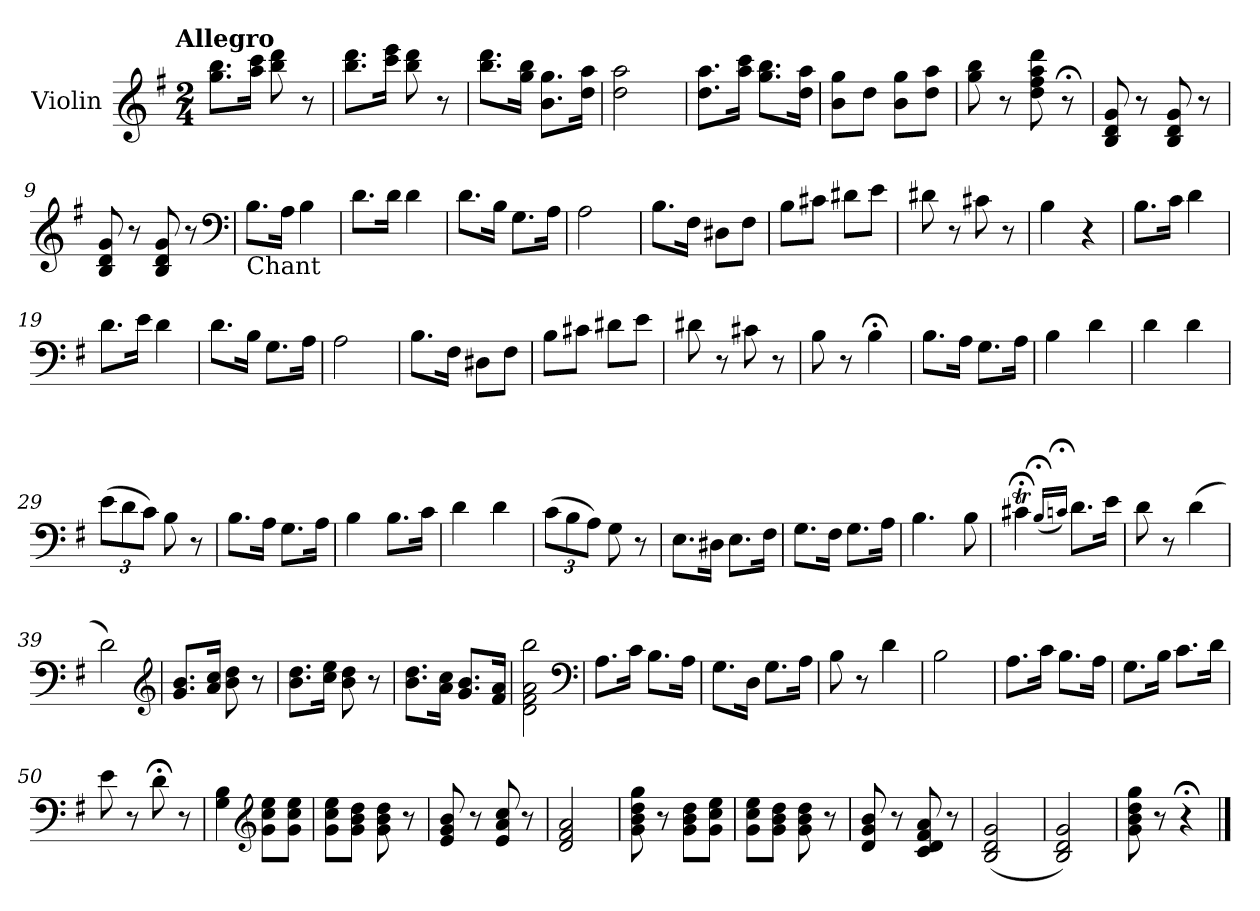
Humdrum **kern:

**kern
*part1
*staff1
*I"Violin
*I'Vln.
*clefG2
*k[f#]
!!LO:TX:omd:t=Allegro
*M2/4
*MM144
=1
8.gg\ 8.bb\L
16aa\ 16ccc\Jk
8bb\ 8ddd\
8r
=2
8.bb\ 8.ddd\L
16ccc\ 16eee\Jk
8bb\ 8ddd\
8r
=3
8.bb\ 8.ddd\L
16gg\ 16bb\Jk
8.b\ 8.gg\L
16dd\ 16aa\Jk
=4
2dd\ 2aa\
=5
8.dd\ 8.aa\L
16aa\ 16ccc\Jk
8.gg\ 8.bb\L
16dd\ 16aa\Jk
=6
8b\ 8gg\L
8dd\J
8b\ 8gg\L
8dd\ 8aa\J
=7
8gg\ 8bb\
8r
8dd\ 8ff#\ 8aa\ 8ddd\
8r;<
!!LO:LB:g=z
=8
8B/ 8d/ 8g/
8r
8B/ 8d/ 8g/
8r
=9
8B/ 8d/ 8g/
8r
8B/ 8d/ 8g/
8r
*clefF4
=10
!LO:TX:b:t=Chant
8.B\L
16A\Jk
4B\
=11
8.d\L
16d\Jk
4d\
=12
8.d\L
16B\Jk
8.G\L
16A\Jk
=13
2A\
=14
8.B\L
16F#\Jk
8D#X\L
8F#\J
=15
8B\L
8c#X\J
8d#X\L
8e\J
!!LO:LB:g=z
=16
8d#X\
8r
8c#X\
8r
=17
4B\
4r
=18
8.B\L
16c\Jk
4d\
=19
8.d\L
16e\Jk
4d\
=20
8.d\L
16B\Jk
8.G\L
16A\Jk
=21
2A\
=22
8.B\L
16F#\Jk
8D#X\L
8F#\J
=23
8B\L
8c#X\J
8d#X\L
8e\J
!!LO:LB:g=z
=24
8d#X\
8r
8c#X\
8r
=25
8B\
8r
4B;<\
=26
8.B\L
16A\Jk
8.G\L
16A\Jk
=27
4B\
4d\
=28
4d\
4d\
=29
*Xbrackettup
(>12e\L
12d\
12c\J)
8B\
8r
=30
8.B\L
16A\Jk
8.G\L
16A\Jk
=31
4B\
8.B\L
16c\Jk
!!LO:LB:g=z
=32
4d\
4d\
=33
(>12c\L
12B\
12A\J)
8G\
8r
=34
8.E\L
16D#X\Jk
8.E\L
16F#\Jk
=35
8.G\L
16F#\Jk
8.G\L
16A\Jk
=36
4.B\
8B\
=37
4c#X;<t\
(<16qqB;</LL
16qqcn;</JJ)
8.d\L
16e\Jk
=38
8d\
8r
(>4d\
=39
2d\)
*clefG2
!!LO:LB:g=z
=40
8.g/ 8.b/L
16a/ 16cc/Jk
8b\ 8dd\
8r
=41
8.b\ 8.dd\L
16cc\ 16ee\Jk
8b\ 8dd\
8r
=42
8.b\ 8.dd\L
16a\ 16cc\Jk
8.g/ 8.b/L
16f#/ 16a/Jk
=43
2d\ 2f#\ 2a\ 2bb\
*clefF4
=44
8.A\L
16c\Jk
8.B\L
16A\Jk
=45
8.G\L
16D\Jk
8.G\L
16A\Jk
=46
8B\
8r
4d\
=47
2B\
!!LO:LB:g=z
=48
8.A\L
16c\Jk
8.B\L
16A\Jk
=49
8.G\L
16B\Jk
8.c\L
16d\Jk
=50
8e\
8r
8d;<\
8r
=51
4G\ 4B\
*clefG2
8g\ 8cc\ 8ee\L
8g\ 8cc\ 8ee\J
=52
8g\ 8cc\ 8ee\L
8g\ 8b\ 8dd\J
8g\ 8b\ 8dd\
8r
=53
8e/ 8g/ 8b/
8r
8e/ 8a/ 8cc/
8r
=54
2d/ 2f#/ 2a/
=55
8g\ 8b\ 8dd\ 8gg\
8r
8g\ 8b\ 8dd\L
8g\ 8cc\ 8ee\J
!!LO:LB:g=z
=56
8g\ 8cc\ 8ee\L
8g\ 8b\ 8dd\J
8g\ 8b\ 8dd\
8r
=57
8d/ 8g/ 8b/
8r
8c/ 8d/ 8f#/ 8a/
8r
=58
(<2B/ 2d/ 2g/
=59
2B/ 2d/ 2g/)
=60
8g\ 8b\ 8dd\ 8gg\
8r
4r;<
==
*-
